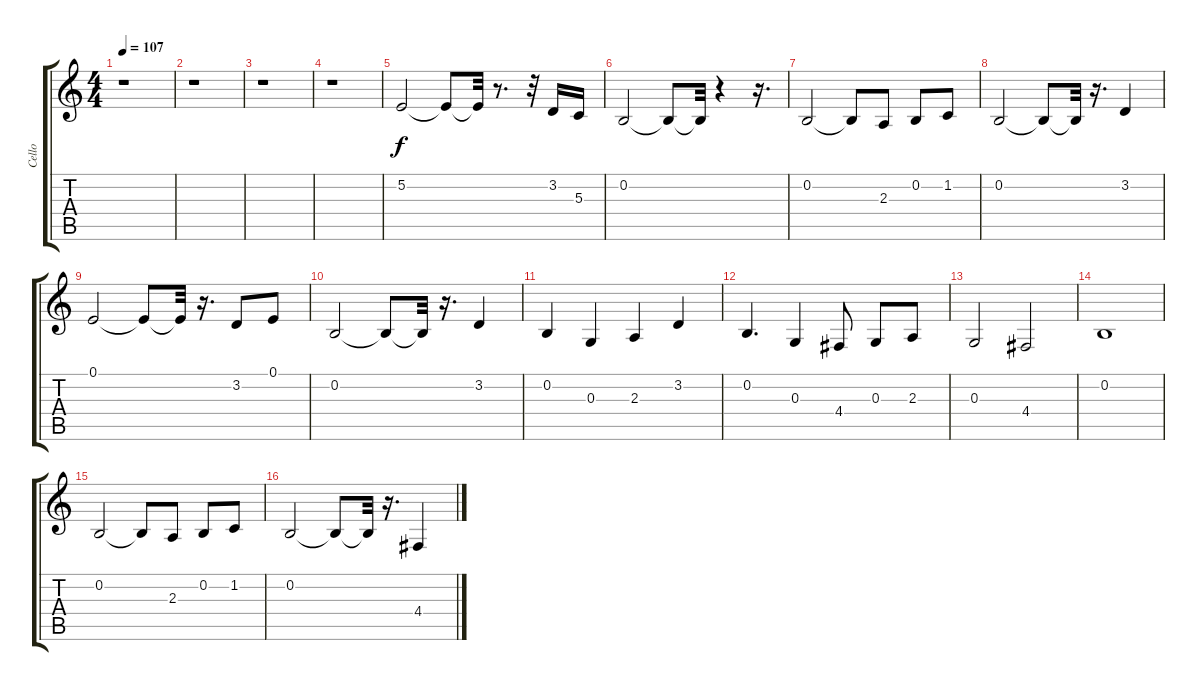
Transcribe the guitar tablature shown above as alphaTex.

\track ("Cello" "Cello") {instrument cello}
\staff {score tabs}
\tuning (E4 B3 G3 D3 A2 E2) {hide}
\ts (4 4)
\tempo 107
\clef g2
\ks c
r.1{dy f} |
r.1 |
r.1 |
r.1 |
5.2.2 5.2{t}.8 5.2{t}.32 r.8{d} r.32 3.2.16 5.3.16 |
0.2.2 0.2{t}.8 0.2{t}.32 r.4 r.16{d} |
0.2.2 0.2{t}.8 2.3.8 0.2.8 1.2.8 |
0.2.2 0.2{t}.8 0.2{t}.32 r.16{d} 3.2.4 |
0.1.2 0.1{t}.8 0.1{t}.32 r.16{d} 3.2.8 0.1.8 |
0.2.2 0.2{t}.8 0.2{t}.32 r.16{d} 3.2.4 |
0.2.4 0.3.4 2.3.4 3.2.4 |
0.2.4{d} 0.3.4 4.4.8 0.3.8 2.3.8 |
0.3.2 4.4.2 |
0.2.1 |
0.2.2 0.2{t}.8 2.3.8 0.2.8 1.2.8 |
0.2.2 0.2{t}.8 0.2{t}.32 r.16{d} 4.4.4
